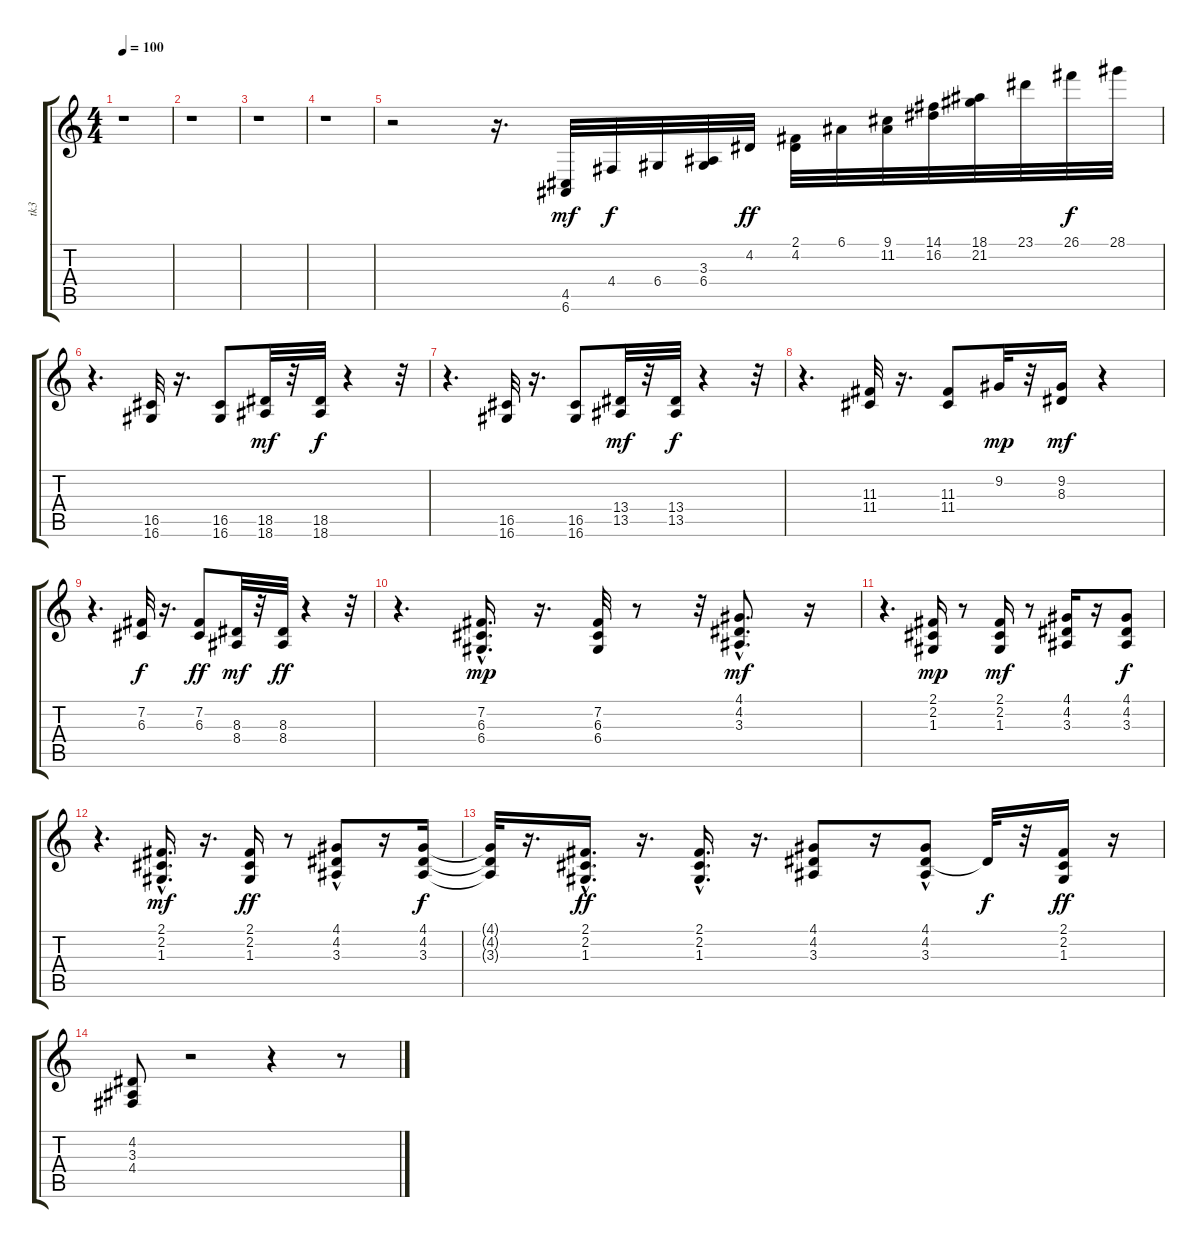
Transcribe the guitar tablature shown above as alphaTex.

\track ("tk3" "tk3") {instrument acousticgrandpiano}
\staff {score tabs}
\tuning (E4 B3 G3 D3 A2 E2) {hide}
\ts (4 4)
\tempo 100
\clef g2
\ks c
r.1{dy f} |
r.1 |
r.1 |
r.1 |
r.2 r.16{d} (4.5 6.6).32{dy mf} 4.4.32{dy f} 6.4.32 (3.3 6.4).32 4.2.32{dy ff} (2.1 4.2).32 6.1.32 (9.1 11.2).32 (14.1 16.2).32 (18.1 21.2).32 23.1.32 26.1.32{dy f} 28.1.32 |
r.4{d} (16.5 16.6).32 r.16{d} (16.5 16.6).8 (18.5 18.6).32{dy mf} r.32 (18.5 18.6).32{dy f} r.4 r.32 |
r.4{d} (16.5 16.6).32 r.16{d} (16.5 16.6).8 (13.4 13.5).32{dy mf} r.32 (13.4 13.5).32{dy f} r.4 r.32 |
r.4{d} (11.3 11.4).32 r.16{d} (11.3 11.4).8 9.2.32{dy mp} r.32 (9.2 8.3).16{dy mf} r.4 |
r.4{d} (7.2 6.3).32{dy f} r.16{d} (7.2 6.3).8{dy ff} (8.3 8.4).32{dy mf} r.32 (8.3 8.4).32{dy ff} r.4 r.32 |
r.4{d} (7.2{hac} 6.3{hac} 6.4{hac}).16{d dy mp} r.16{d} (7.2 6.3 6.4).32 r.8 r.32 (4.1{hac} 4.2{hac} 3.3{hac}).8{d dy mf} r.16 |
r.4{d} (2.1 2.2 1.3).16{dy mp} r.8 (2.1 2.2 1.3).16{dy mf} r.8 (4.1 4.2 3.3).16 r.16 (4.1 4.2 3.3).8{dy f} |
r.4{d} (2.1{hac} 2.2{hac} 1.3{hac}).16{d dy mf} r.16{d} (2.1 2.2 1.3).16{dy ff} r.8 (4.1{hac} 4.2 3.3).8 r.16 (4.1 4.2 3.3).16{dy f} |
(4.1{t} 4.2{t} 3.3{t}).32 r.16{d} (2.1{hac} 2.2{hac} 1.3{hac}).16{d dy ff} r.16{d} (2.1{hac} 2.2{hac} 1.3{hac}).16{d} r.16{d} (4.1 4.2 3.3).8 r.16 (4.1 4.2 3.3{hac}).8 4.2{t}.32{dy f} r.32 (2.1 2.2 1.3).16{dy ff} r.16 |
(4.2 3.3 4.4).8 r.2 r.4 r.8
